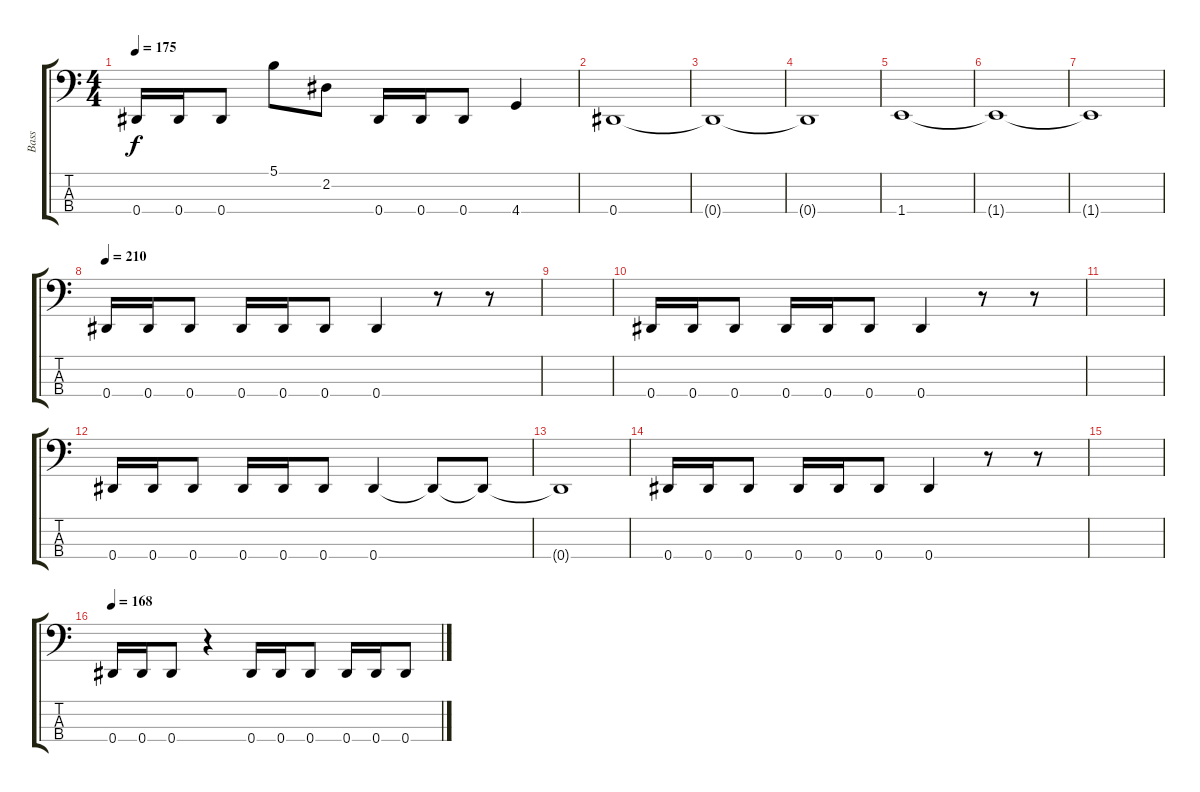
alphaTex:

\track ("Bass" "Bass") {instrument electricbassfinger}
\staff {score tabs}
\tuning (Gb2 Db2 Ab1 Eb1) {hide}
\ts (4 4)
\tempo 175
\clef f4
\ks c
0.4.16{dy f} 0.4.16 0.4.8 5.1.8 2.2.8 0.4.16 0.4.16 0.4.8 4.4.4 |
0.4.1 |
0.4{t}.1 |
0.4{t}.1 |
1.4.1 |
1.4{t}.1 |
1.4{t}.1 |
\tempo 210
0.4.16 0.4.16 0.4.8 0.4.16 0.4.16 0.4.8 0.4.4 r.8 r.8 |
|
0.4.16 0.4.16 0.4.8 0.4.16 0.4.16 0.4.8 0.4.4 r.8 r.8 |
|
0.4.16 0.4.16 0.4.8 0.4.16 0.4.16 0.4.8 0.4.4 0.4{t}.8 0.4{t}.8 |
0.4{t}.1 |
0.4.16 0.4.16 0.4.8 0.4.16 0.4.16 0.4.8 0.4.4 r.8 r.8 |
|
\tempo 168
0.4.16 0.4.16 0.4.8 r.4 0.4.16 0.4.16 0.4.8 0.4.16 0.4.16 0.4.8
